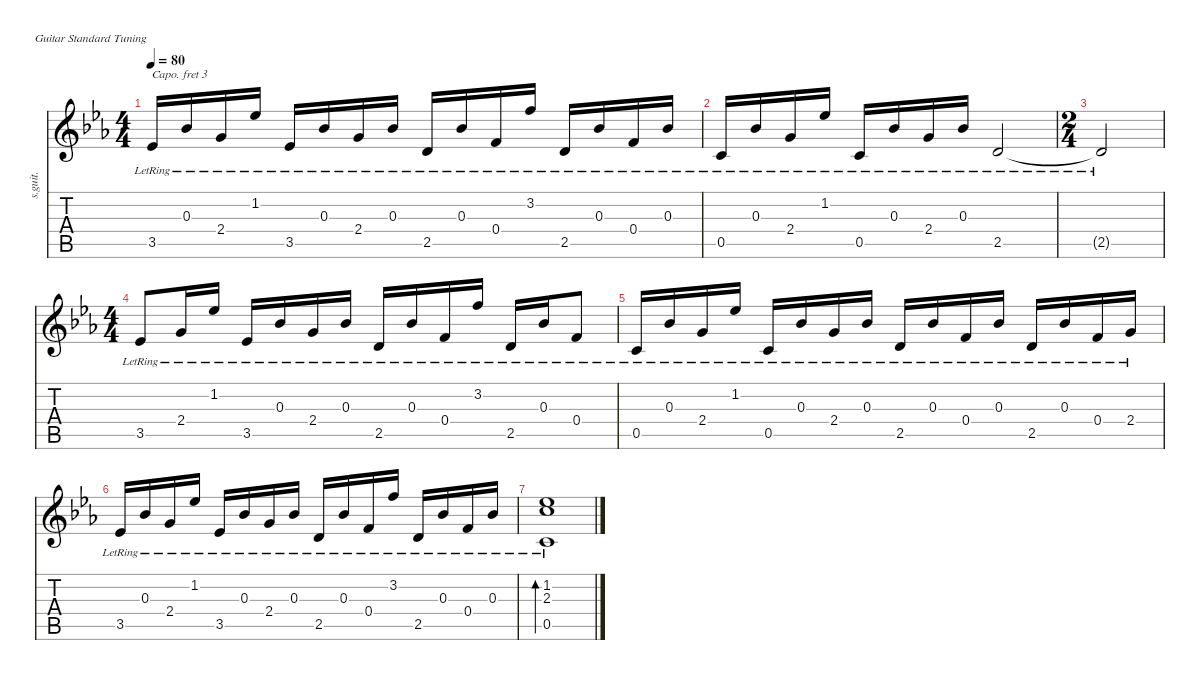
\defaultSystemsLayout 4
\hideDynamics
\bracketExtendMode nobrackets
\otherSystemsTrackNameOrientation horizontal
\track ("Buckingham 1" "s.guit.") {instrument acousticguitarsteel}
\staff {score tabs}
\capo 3
\tuning (E4 B3 G3 D3 A2 E2)
\ts (4 4)
\tempo 80
\clef g2
\ks eb
3.5{lr acc b}.16{dy f beam Up} 0.3{lr acc b}.16{beam Up} 2.4{lr acc forcenatural}.16{beam Up} 1.2{lr acc b}.16{beam Up} 3.5{lr acc b}.16{beam Up} 0.3{lr acc b}.16{beam Up} 2.4{lr acc forcenatural}.16{beam Up} 0.3{lr acc b}.16{beam Up} 2.5{lr acc forcenatural}.16{beam Up} 0.3{lr acc b}.16{beam Up} 0.4{lr acc forcenatural}.16{beam Up} 3.2{lr acc forcenatural}.16{beam Up} 2.5{lr acc forcenatural}.16{beam Up} 0.3{lr acc b}.16{beam Up} 0.4{lr acc forcenatural}.16{beam Up} 0.3{lr acc b}.16{beam Up} |
0.5{lr acc forcenatural}.16{beam Up} 0.3{lr acc b}.16{beam Up} 2.4{lr acc forcenatural}.16{beam Up} 1.2{lr acc b}.16{beam Up} 0.5{lr acc forcenatural}.16{beam Up} 0.3{lr acc b}.16{beam Up} 2.4{lr acc forcenatural}.16{beam Up} 0.3{lr acc b}.16{beam Up} 2.5{lr acc forcenatural}.2{beam Up} |
\ts (2 4)
2.5{lr t acc forcenatural}.2{beam Up} |
\ts (4 4)
3.5{lr acc b}.8{beam Up} 2.4{lr acc forcenatural}.16{beam Up} 1.2{lr acc b}.16{beam Up} 3.5{lr acc b}.16{beam Up} 0.3{lr acc b}.16{beam Up} 2.4{lr acc forcenatural}.16{beam Up} 0.3{lr acc b}.16{beam Up} 2.5{lr acc forcenatural}.16{beam Up} 0.3{lr acc b}.16{beam Up} 0.4{lr acc forcenatural}.16{beam Up} 3.2{lr acc forcenatural}.16{beam Up} 2.5{lr acc forcenatural}.16{beam Up} 0.3{lr acc b}.16{beam Up} 0.4{lr acc forcenatural}.8{beam Up} |
0.5{lr acc forcenatural}.16{beam Up} 0.3{lr acc b}.16{beam Up} 2.4{lr acc forcenatural}.16{beam Up} 1.2{lr acc b}.16{beam Up} 0.5{lr acc forcenatural}.16{beam Up} 0.3{lr acc b}.16{beam Up} 2.4{lr acc forcenatural}.16{beam Up} 0.3{lr acc b}.16{beam Up} 2.5{lr acc forcenatural}.16{beam Up} 0.3{lr acc b}.16{beam Up} 0.4{lr acc forcenatural}.16{beam Up} 0.3{lr acc b}.16{beam Up} 2.5{lr acc forcenatural}.16{beam Up} 0.3{lr acc b}.16{beam Up} 0.4{lr acc forcenatural}.16{beam Up} 2.4{lr acc forcenatural}.16{beam Up} |
3.5{lr acc b}.16{beam Up} 0.3{lr acc b}.16{beam Up} 2.4{lr acc forcenatural}.16{beam Up} 1.2{lr acc b}.16{beam Up} 3.5{lr acc b}.16{beam Up} 0.3{lr acc b}.16{beam Up} 2.4{lr acc forcenatural}.16{beam Up} 0.3{lr acc b}.16{beam Up} 2.5{lr acc forcenatural}.16{beam Up} 0.3{lr acc b}.16{beam Up} 0.4{lr acc forcenatural}.16{beam Up} 3.2{lr acc forcenatural}.16{beam Up} 2.5{lr acc forcenatural}.16{beam Up} 0.3{lr acc b}.16{beam Up} 0.4{lr acc forcenatural}.16{beam Up} 0.3{lr acc b}.16{beam Up} |
(1.2{lr acc b} 2.3{lr acc forcenatural} 0.5{lr acc forcenatural}).1{bd 60 beam Up}
